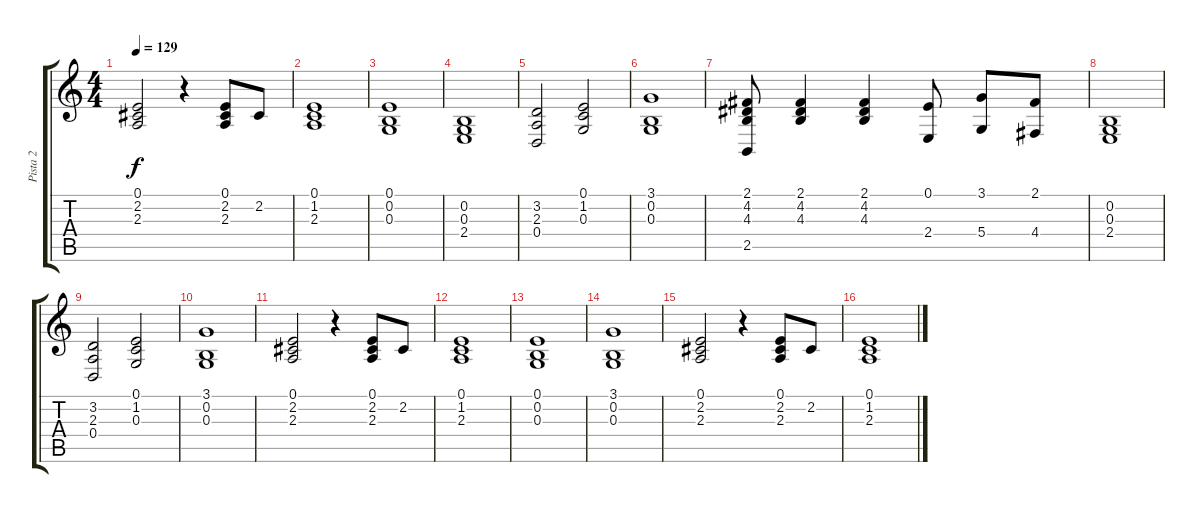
\track ("Pista 2" "Pista 2") {instrument acousticgrandpiano}
\staff {score tabs}
\tuning (E4 B3 G3 D3 A2 E2) {hide}
\ts (4 4)
\tempo 129
\clef g2
\ks c
(0.1 2.2 2.3).2{dy f} r.4 (0.1 2.2 2.3).8 2.2.8 |
(0.1 1.2 2.3).1 |
(0.1 0.2 0.3).1 |
(0.2 0.3 2.4).1 |
(3.2 2.3 0.4).2 (0.1 1.2 0.3).2 |
(3.1 0.2 0.3).1 |
(2.1 4.2 4.3 2.5).8 (2.1 4.2 4.3).4 (2.1 4.2 4.3).4 (0.1 2.4).8 (3.1 5.4).8 (2.1 4.4).8 |
(0.2 0.3 2.4).1 |
(3.2 2.3 0.4).2 (0.1 1.2 0.3).2 |
(3.1 0.2 0.3).1 |
(0.1 2.2 2.3).2 r.4 (0.1 2.2 2.3).8 2.2.8 |
(0.1 1.2 2.3).1 |
(0.1 0.2 0.3).1 |
(3.1 0.2 0.3).1 |
(0.1 2.2 2.3).2 r.4 (0.1 2.2 2.3).8 2.2.8 |
(0.1 1.2 2.3).1
